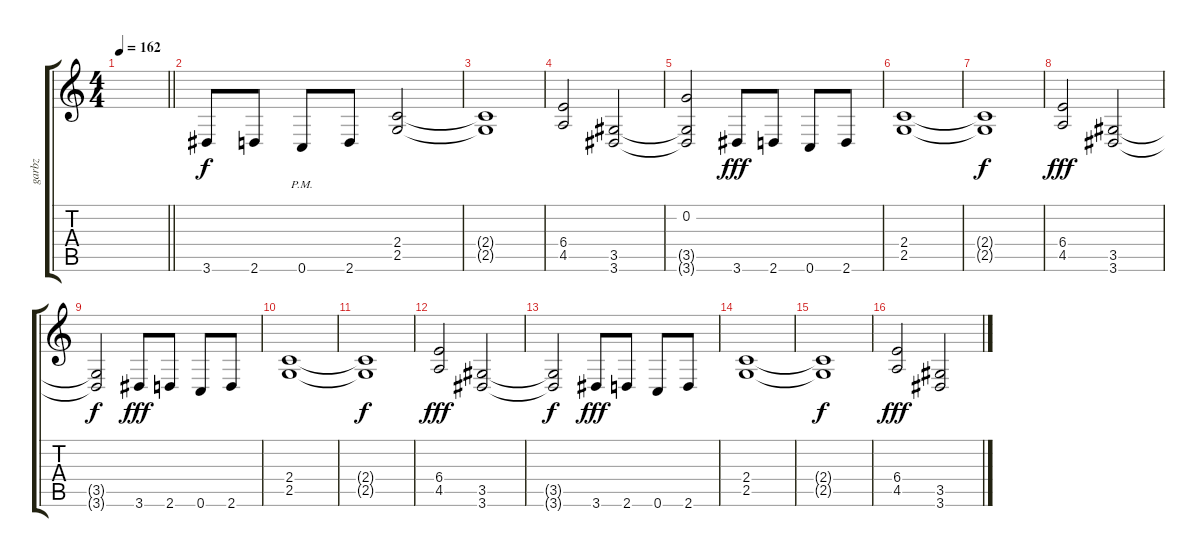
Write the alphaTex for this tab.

\track ("garbz" "garbz") {instrument distortionguitar}
\staff {score tabs}
\tuning (C4 G3 Eb3 Bb2 F2 C2) {hide}
\ts (4 4)
\tempo 162
\clef g2
\barLineRight lightlight
\ks c
|
3.6.8 2.6.8 0.6{pm}.8 2.6.8 (2.4 2.5).2 |
(2.4{t} 2.5{t}).1 |
(6.4 4.5).2 (3.5 3.6).2 |
(0.2 3.5{t} 3.6{t}).2 3.6.8{dy fff} 2.6.8 0.6.8 2.6.8 |
(2.4 2.5).1 |
(2.4{t} 2.5{t}).1{dy f} |
(6.4 4.5).2{dy fff} (3.5 3.6).2 |
(3.5{t} 3.6{t}).2{dy f} 3.6.8{dy fff} 2.6.8 0.6.8 2.6.8 |
(2.4 2.5).1 |
(2.4{t} 2.5{t}).1{dy f} |
(6.4 4.5).2{dy fff} (3.5 3.6).2 |
(3.5{t} 3.6{t}).2{dy f} 3.6.8{dy fff} 2.6.8 0.6.8 2.6.8 |
(2.4 2.5).1 |
(2.4{t} 2.5{t}).1{dy f} |
(6.4 4.5).2{dy fff} (3.5 3.6).2
